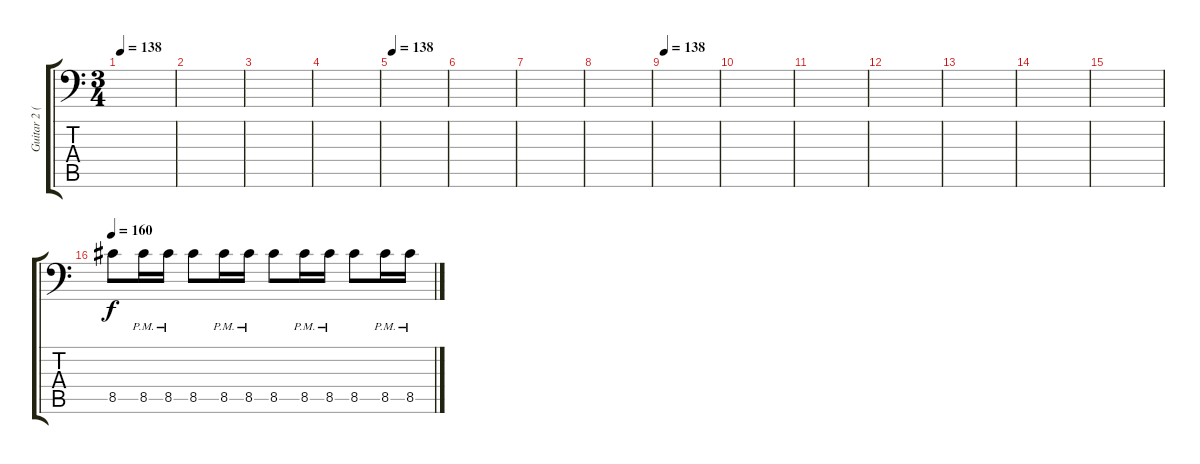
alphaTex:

\track ("Guitar 2 (Left)" "Guitar 2 (") {instrument distortionguitar}
\staff {score tabs}
\tuning (C4 G3 Eb3 Bb2 F2 Bb1) {hide}
\ts (3 4)
\tempo 138
\clef f4
\ks c
|
|
|
|
\tempo 138
|
|
|
|
\tempo 138
|
|
|
|
|
|
|
\tempo 160
8.5.8 8.5{pm}.16 8.5{pm}.16 8.5.8 8.5{pm}.16 8.5{pm}.16 8.5.8 8.5{pm}.16 8.5{pm}.16 8.5.8 8.5{pm}.16 8.5{pm}.16
